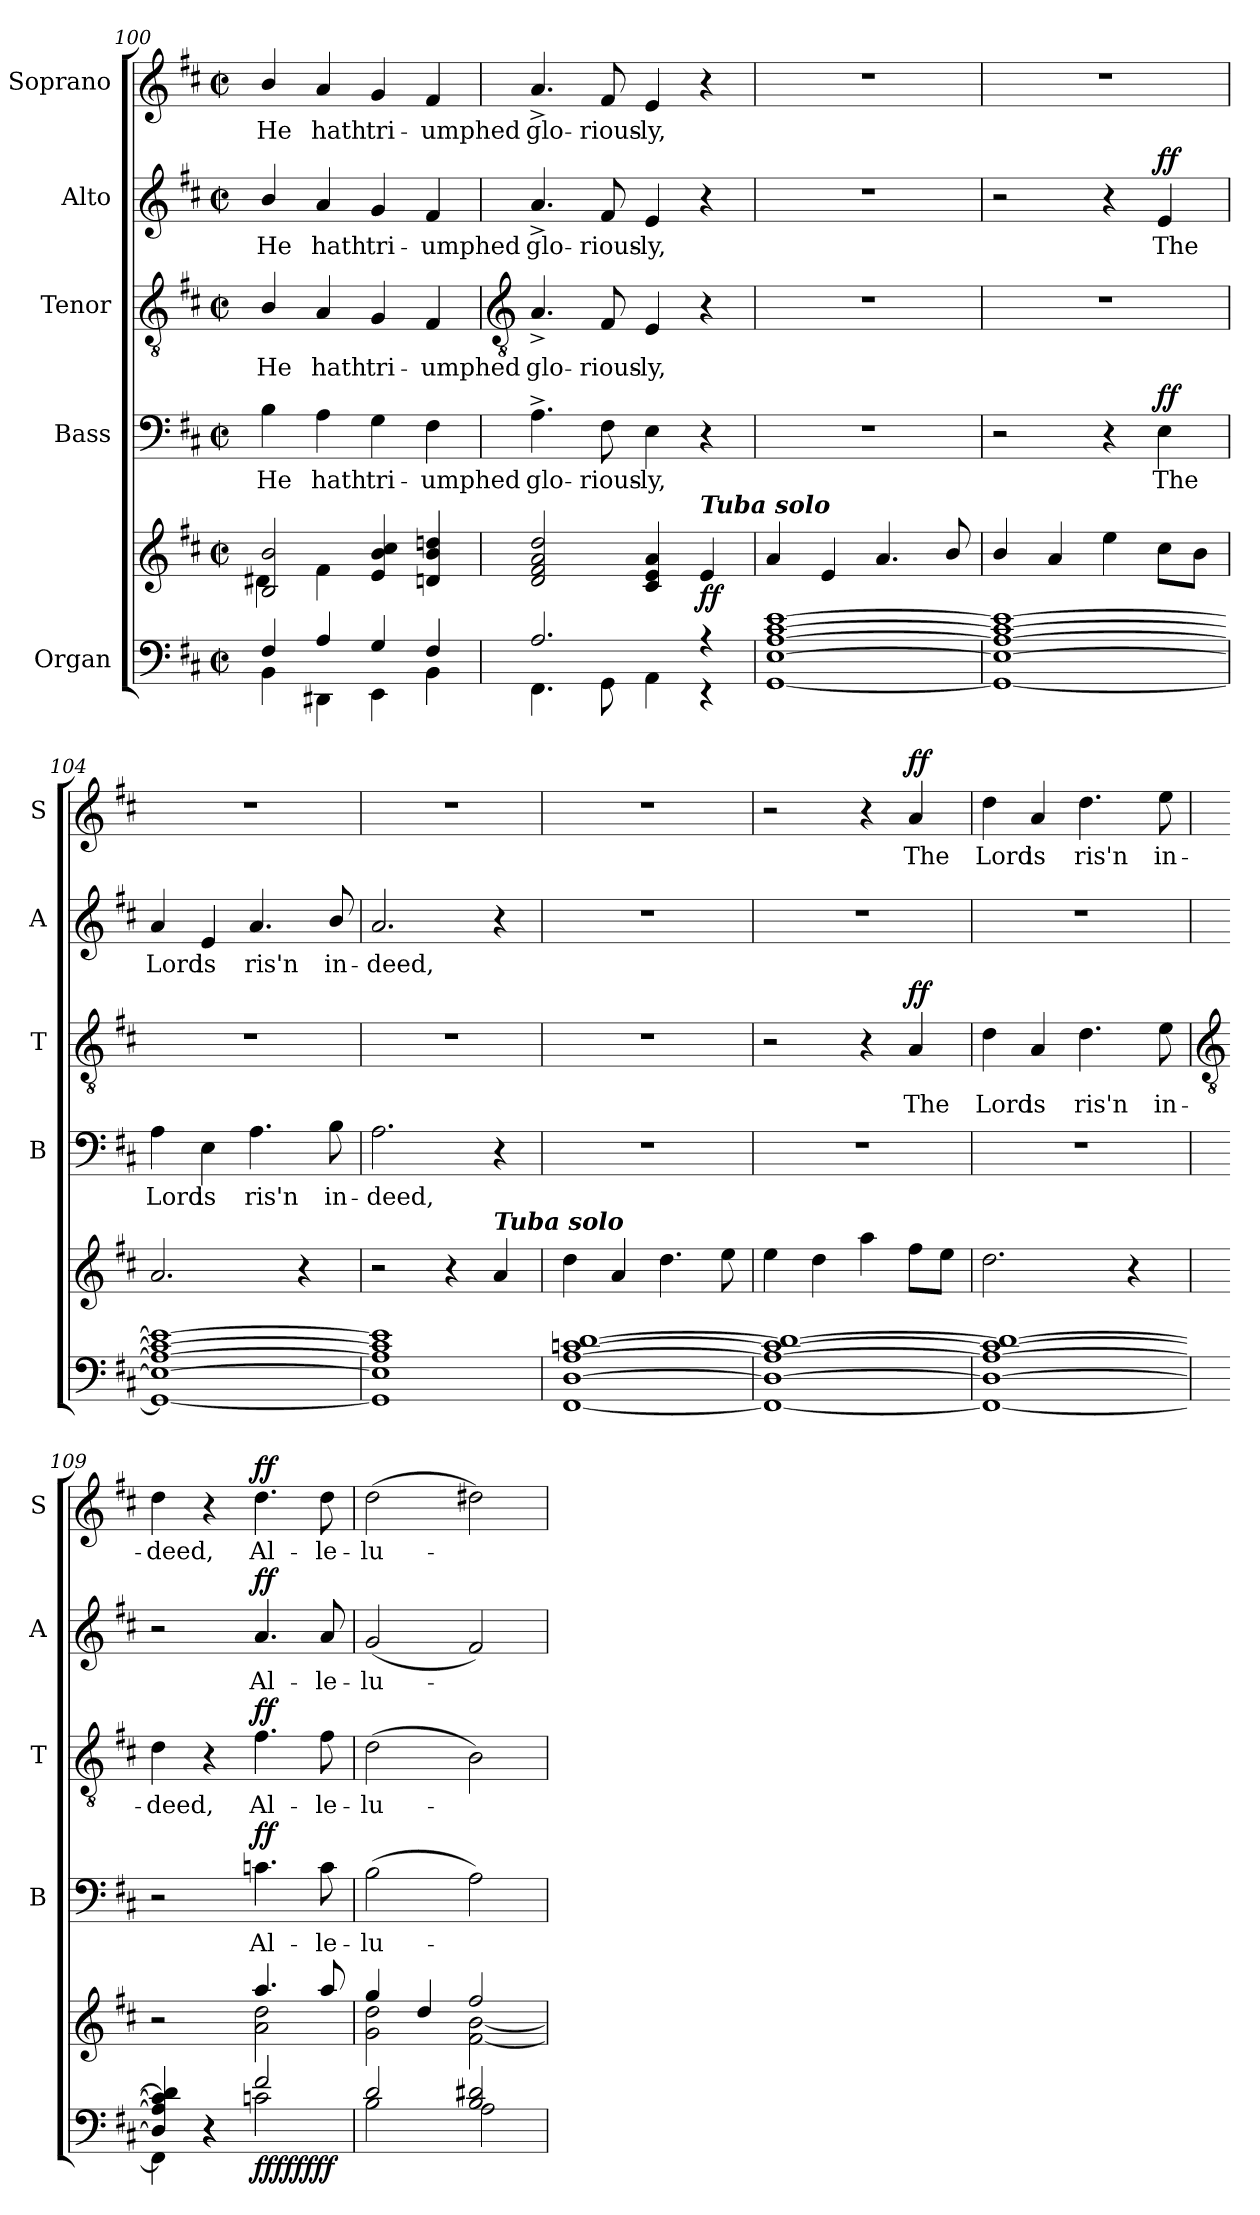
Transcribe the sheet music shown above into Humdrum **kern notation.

**kern	**kern	**dynam	**kern	**text	**dynam	**kern	**text	**dynam	**kern	**text	**dynam	**kern	**text	**dynam
*part5	*part5	*part5	*part4	*part4	*part4	*part3	*part3	*part3	*part2	*part2	*part2	*part1	*part1	*part1
*staff6	*staff5	*staff5/6	*staff4	*staff4	*staff4	*staff3	*staff3	*staff3	*staff2	*staff2	*staff2	*staff1	*staff1	*staff1
*I"Organ	*	*	*I"Bass	*	*	*I"Tenor	*	*	*I"Alto	*	*	*I"Soprano	*	*
*	*	*	*I'B	*	*	*I'T	*	*	*I'A	*	*	*I'S	*	*
*clefF4	*clefG2	*	*clefF4	*	*	*clefGv2	*	*	*clefG2	*	*	*clefG2	*	*
*k[f#c#]	*k[f#c#]	*	*k[f#c#]	*	*	*k[f#c#]	*	*	*k[f#c#]	*	*	*k[f#c#]	*	*
*D:	*D:	*	*D:	*	*	*D:	*	*	*D:	*	*	*D:	*	*
*M2/2	*M2/2	*	*M2/2	*	*	*M2/2	*	*	*M2/2	*	*	*M2/2	*	*
*met(c|)	*met(c|)	*	*met(c|)	*	*	*met(c|)	*	*	*met(c|)	*	*	*met(c|)	*	*
=100	=100	=100	=100	=100	=100	=100	=100	=100	=100	=100	=100	=100	=100	=100
*^	*^	*	*	*	*	*	*	*	*	*	*	*	*	*
!	!	!	!	!	!	!LO:LY:b	!	!	!LO:LY:b	!	!	!LO:LY:b	!	!	!LO:LY:b	!
4F#/	4BB\	2B/ 2b/	4d#X\	.	4B\	He	.	4B/	He	.	4b/	He	.	4b/	He	.
!	!	!	!	!	!	!LO:LY:b	!	!	!LO:LY:b	!	!	!LO:LY:b	!	!	!LO:LY:b	!
4A/	4DD#X\	.	4f#\	.	4A	hath	.	4A	hath	.	4a	hath	.	4a	hath	.
!	!	!	!	!	!	!LO:LY:b	!	!	!LO:LY:b	!	!	!LO:LY:b	!	!	!LO:LY:b	!
4G/	4EE\	4e/ 4b/ 4cc#/	2ryy	.	4G	tri-	.	4G	tri-	.	4g	tri-	.	4g	tri-	.
!	!	!	!	!	!	!LO:LY:b	!	!	!LO:LY:b	!	!	!LO:LY:b	!	!	!LO:LY:b	!
4F#/	4BB\	4dn/ 4b/ 4ddn/	.	.	4F#	-umphed	.	4F#	-umphed	.	4f#	-umphed	.	4f#	-umphed	.
*	*	*v	*v	*	*	*	*	*	*	*	*	*	*	*	*	*
!!LO:LB:g=z
=101	=101	=101	=101	=101	=101	=101	=101	=101	=101	=101	=101	=101	=101	=101	=101
*	*	*	*	*	*	*	*clefGv2	*	*	*	*	*	*	*	*
!	!	!	!	!	!LO:LY:b	!	!	!LO:LY:b	!	!	!LO:LY:b	!	!	!LO:LY:b	!
2.A/	4.FF#\	2d 2f# 2a 2dd	.	4.A^	glo-	.	4.A^	glo-	.	4.a^	glo-	.	4.a^	glo-	.
!	!	!	!	!	!LO:LY:b	!	!	!LO:LY:b	!	!	!LO:LY:b	!	!	!LO:LY:b	!
.	8GG\	.	.	8F#	-rious-	.	8F#	-rious-	.	8f#	-rious-	.	8f#	-rious-	.
!	!	!	!	!	!LO:LY:b	!	!	!LO:LY:b	!	!	!LO:LY:b	!	!	!LO:LY:b	!
.	4AA\	4c# 4e 4a	.	4E	-ly,	.	4E	-ly,	.	4e	-ly,	.	4e	-ly,	.
!	!	!LO:TX:a:Bi:t=Tuba solo	!	!	!	!	!	!	!	!	!	!	!	!	!
!	!	!	!LO:DY:b	!	!	!	!	!	!	!	!	!	!	!	!
4r	4r	4e	ff	4r	.	.	4r	.	.	4r	.	.	4r	.	.
=102	=102	=102	=102	=102	=102	=102	=102	=102	=102	=102	=102	=102	=102	=102	=102
[1E/ [1A/ [1c#/ [1e/	[1GG\	4a	.	1r	.	.	1r	.	.	1r	.	.	1r	.	.
.	.	4e	.	.	.	.	.	.	.	.	.	.	.	.	.
.	.	4.a	.	.	.	.	.	.	.	.	.	.	.	.	.
.	.	8b/	.	.	.	.	.	.	.	.	.	.	.	.	.
=103	=103	=103	=103	=103	=103	=103	=103	=103	=103	=103	=103	=103	=103	=103	=103
1E/_ 1A/_ 1c#/_ 1e/_	1GG\_	4b/	.	2r	.	.	1r	.	.	2r	.	.	1r	.	.
.	.	4a	.	.	.	.	.	.	.	.	.	.	.	.	.
.	.	4ee	.	4r	.	.	.	.	.	4r	.	.	.	.	.
!	!	!	!	!	!LO:LY:b	!LO:DY:b	!	!	!	!	!LO:LY:b	!LO:DY:b	!	!	!
.	.	8cc#L	.	4E	The	ff	.	.	.	4e	The	ff	.	.	.
.	.	8bJ	.	.	.	.	.	.	.	.	.	.	.	.	.
=104	=104	=104	=104	=104	=104	=104	=104	=104	=104	=104	=104	=104	=104	=104	=104
!	!	!	!	!	!LO:LY:b	!	!	!	!	!	!LO:LY:b	!	!	!	!
1E/_ 1A/_ 1c#/_ 1e/_	1GG\_	2.a	.	4A	Lord	.	1r	.	.	4a	Lord	.	1r	.	.
!	!	!	!	!	!LO:LY:b	!	!	!	!	!	!LO:LY:b	!	!	!	!
.	.	.	.	4E	is	.	.	.	.	4e	is	.	.	.	.
!	!	!	!	!	!LO:LY:b	!	!	!	!	!	!LO:LY:b	!	!	!	!
.	.	.	.	4.A	ris'n	.	.	.	.	4.a	ris'n	.	.	.	.
.	.	4r	.	.	.	.	.	.	.	.	.	.	.	.	.
!	!	!	!	!	!LO:LY:b	!	!	!	!	!	!LO:LY:b	!	!	!	!
.	.	.	.	8B\	in-	.	.	.	.	8b/	in-	.	.	.	.
=105	=105	=105	=105	=105	=105	=105	=105	=105	=105	=105	=105	=105	=105	=105	=105
!	!	!	!	!	!LO:LY:b	!	!	!	!	!	!LO:LY:b	!	!	!	!
1E/] 1A/] 1c#/] 1e/]	1GG\]	2r	.	2.A	-deed,	.	1r	.	.	2.a	-deed,	.	1r	.	.
.	.	4r	.	.	.	.	.	.	.	.	.	.	.	.	.
!	!	!LO:TX:a:Bi:t=Tuba solo	!	!	!	!	!	!	!	!	!	!	!	!	!
.	.	4a	.	4r	.	.	.	.	.	4r	.	.	.	.	.
=106	=106	=106	=106	=106	=106	=106	=106	=106	=106	=106	=106	=106	=106	=106	=106
[1D/ [1A/ [1cn/ [1d/	[1FF#\	4dd	.	1r	.	.	1r	.	.	1r	.	.	1r	.	.
.	.	4a	.	.	.	.	.	.	.	.	.	.	.	.	.
.	.	4.dd	.	.	.	.	.	.	.	.	.	.	.	.	.
.	.	8ee	.	.	.	.	.	.	.	.	.	.	.	.	.
=107	=107	=107	=107	=107	=107	=107	=107	=107	=107	=107	=107	=107	=107	=107	=107
1D/_ 1A/_ 1c/_ 1d/_	1FF#\_	4ee	.	1r	.	.	2r	.	.	1r	.	.	2r	.	.
.	.	4dd	.	.	.	.	.	.	.	.	.	.	.	.	.
.	.	4aa	.	.	.	.	4r	.	.	.	.	.	4r	.	.
!	!	!	!	!	!	!	!	!LO:LY:b	!LO:DY:b	!	!	!	!	!LO:LY:b	!LO:DY:b
.	.	8ff#L	.	.	.	.	4A	The	ff	.	.	.	4a	The	ff
.	.	8eeJ	.	.	.	.	.	.	.	.	.	.	.	.	.
=108	=108	=108	=108	=108	=108	=108	=108	=108	=108	=108	=108	=108	=108	=108	=108
!	!	!	!	!	!	!	!	!LO:LY:b	!	!	!	!	!	!LO:LY:b	!
1D/_ 1A/_ 1c/_ 1d/_	1FF#\_	2.dd	.	1r	.	.	4d	Lord	.	1r	.	.	4dd	Lord	.
!	!	!	!	!	!	!	!	!LO:LY:b	!	!	!	!	!	!LO:LY:b	!
.	.	.	.	.	.	.	4A	is	.	.	.	.	4a	is	.
!	!	!	!	!	!	!	!	!LO:LY:b	!	!	!	!	!	!LO:LY:b	!
.	.	.	.	.	.	.	4.d	ris'n	.	.	.	.	4.dd	ris'n	.
.	.	4r	.	.	.	.	.	.	.	.	.	.	.	.	.
!	!	!	!	!	!	!	!	!LO:LY:b	!	!	!	!	!	!LO:LY:b	!
.	.	.	.	.	.	.	8e	in-	.	.	.	.	8ee	in-	.
*v	*v	*	*	*	*	*	*	*	*	*	*	*	*	*	*
!!LO:LB:g=z
=109	=109	=109	=109	=109	=109	=109	=109	=109	=109	=109	=109	=109	=109	=109
*	*	*	*	*	*	*clefGv2	*	*	*	*	*	*	*	*
*^	*^	*	*	*	*	*	*	*	*	*	*	*	*	*
*	*^	*	*	*	*	*	*	*	*	*	*	*	*	*	*	*
!	!	!	!	!	!	!	!	!	!	!LO:LY:b	!	!	!	!	!	!LO:LY:b	!
4D/] 4A/] 4c/] 4d/]	4FF#\]	1ryy	2r	2ryy	.	2r	.	.	4d	-deed,	.	2r	.	.	4dd	-deed,	.
4r	4r	.	.	.	.	.	.	.	4r	.	.	.	.	.	4r	.	.
!	!	!	!	!	!LO:DY:b=2	!	!LO:LY:b	!	!	!LO:LY:b	!	!	!LO:LY:b	!	!	!LO:LY:b	!
!	!	!	!	!	!LO:DY:n=1:b=2	!	!	!	!	!	!	!	!	!	!	!	!
!	!	!	!	!	!LO:DY:n=2:b	!	!	!	!	!	!	!	!	!	!	!	!
!	!	!	!	!	!LO:DY:n=3:b	!	!	!LO:DY:b	!	!	!LO:DY:b	!	!	!LO:DY:b	!	!	!LO:DY:b
2f#/	2cn\	.	4.aa/	2a\ 2dd\	ff ff ff ff	4.cn	Al-	ff	4.f#	Al-	ff	4.a	Al-	ff	4.dd	Al-	ff
!	!	!	!	!	!	!	!LO:LY:b	!	!	!LO:LY:b	!	!	!LO:LY:b	!	!	!LO:LY:b	!
.	.	.	8aa/	.	.	8c	-le-	.	8f#	-le-	.	8a	-le-	.	8dd	-le-	.
=110	=110	=110	=110	=110	=110	=110	=110	=110	=110	=110	=110	=110	=110	=110	=110	=110	=110
!	!	!	!	!	!	!	!LO:LY:b	!	!	!LO:LY:b	!	!	!LO:LY:b	!	!	!LO:LY:b	!
2d/	2B\	1ryy	4gg/	2g\ 2dd\	.	(>2B	-lu-	.	(>2d	-lu-	.	(<2g	-lu-	.	(>2dd	-lu-	.
.	.	.	4dd/	.	.	.	.	.	.	.	.	.	.	.	.	.	.
2B/ 2d#X/	2A\	.	2ff#/	[2f#\ [2b\	.	2A)	.	.	2B)	.	.	2f#)	.	.	2dd#X)	.	.
*v	*v	*v	*	*	*	*	*	*	*	*	*	*	*	*	*	*	*
*	*v	*v	*	*	*	*	*	*	*	*	*	*	*	*	*
=	=	=	=	=	=	=	=	=	=	=	=	=	=	=
*-	*-	*-	*-	*-	*-	*-	*-	*-	*-	*-	*-	*-	*-	*-
